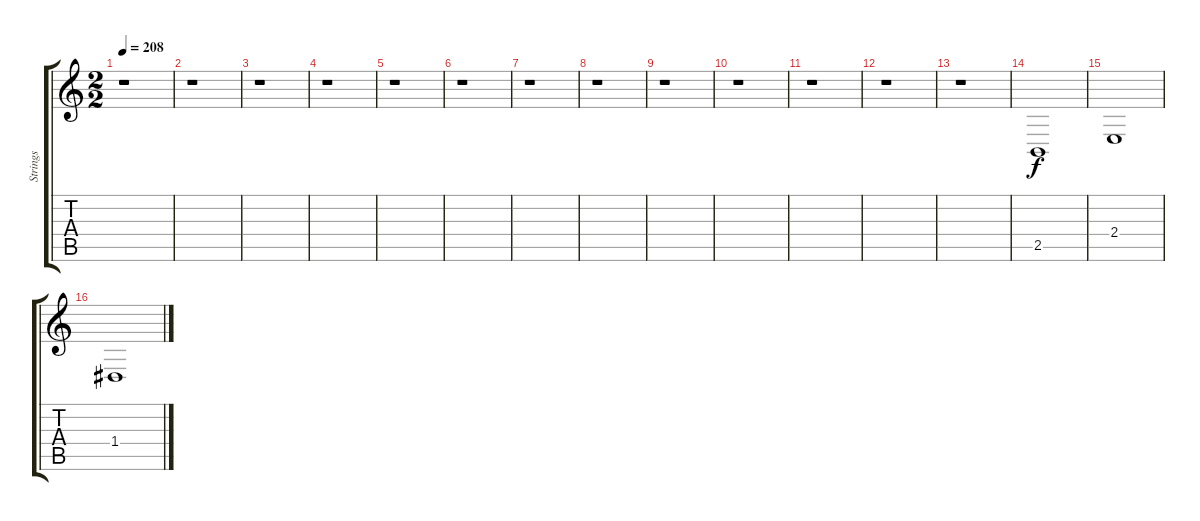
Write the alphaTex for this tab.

\track ("Strings" "Strings") {instrument stringensemble1}
\staff {score tabs}
\tuning (E4 B3 G3 D3 A2 E2) {hide}
\ts (2 2)
\tempo 208
\clef g2
\ks c
r.1{dy f} |
r.1 |
r.1 |
r.1 |
r.1 |
r.1 |
r.1 |
r.1 |
r.1 |
r.1 |
r.1 |
r.1 |
r.1 |
2.5.1 |
2.4.1 |
1.4.1
